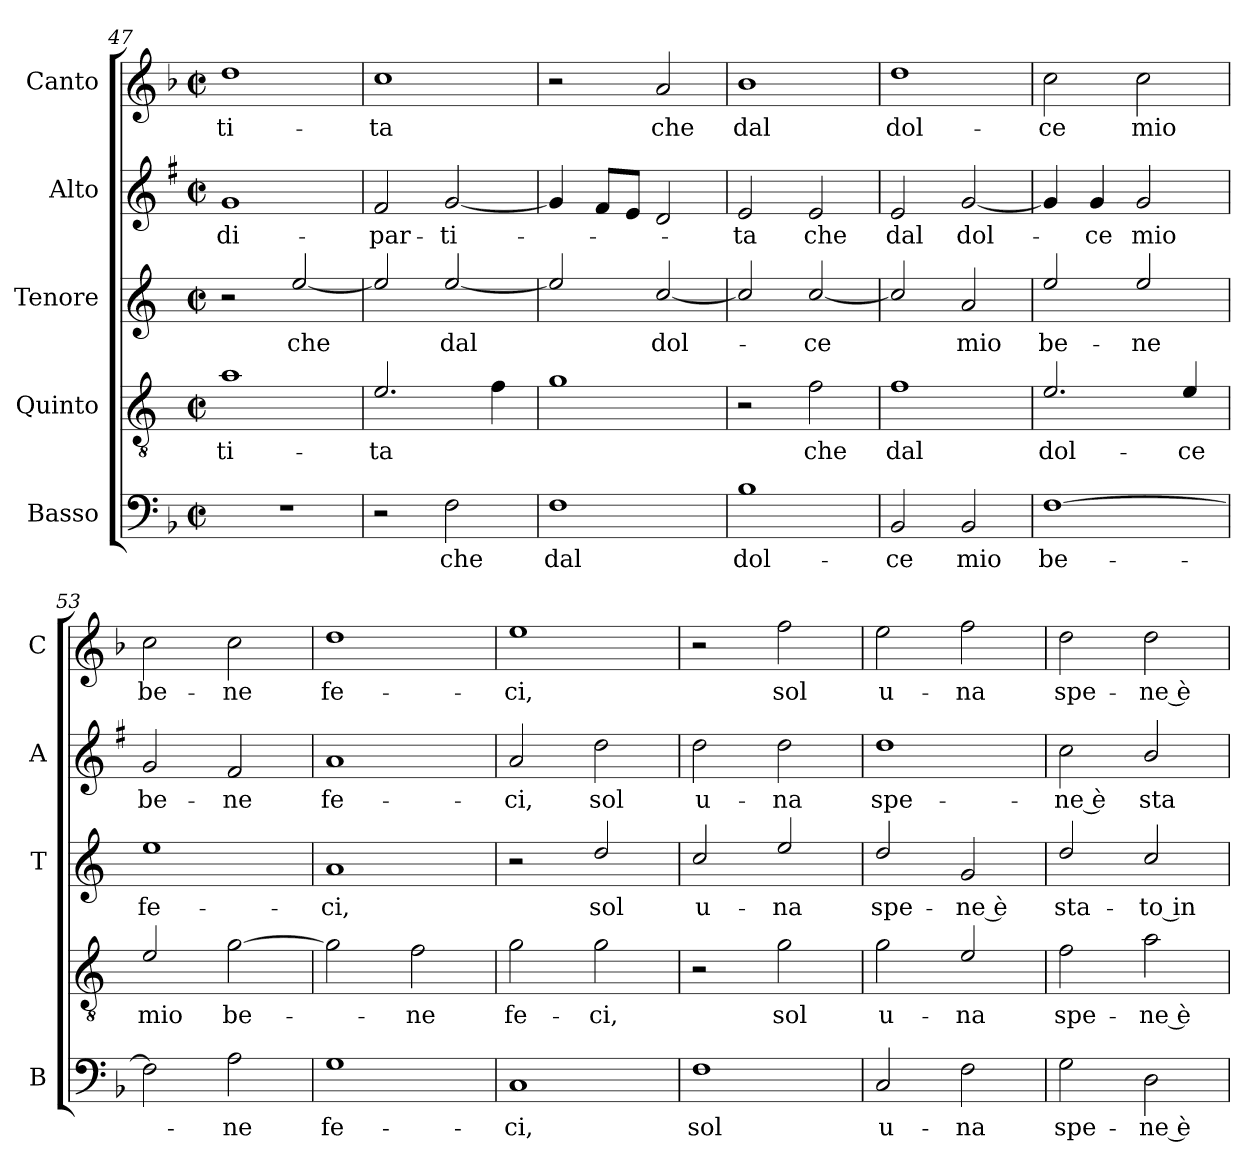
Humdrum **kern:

**kern	**text	**kern	**text	**kern	**text	**kern	**text	**kern	**text
*part5	*part5	*part4	*part4	*part3	*part3	*part2	*part2	*part1	*part1
*staff5	*staff5	*staff4	*staff4	*staff3	*staff3	*staff2	*staff2	*staff1	*staff1
*I"Basso	*	*I"Quinto	*	*I"Tenore	*	*I"Alto	*	*I"Canto	*
*I'B	*	*	*	*I'T	*	*I'A	*	*I'C	*
*clefF4	*	*clefGv2	*	*clefG2	*	*clefG2	*	*clefG2	*
*	*	*ITrd4c7	*	*ITrd4c7	*	*ITrd1c2	*	*	*
*k[b-]	*	*k[b-]	*	*k[b-]	*	*k[b-]	*	*k[b-]	*
*F:	*	*F:	*	*F:	*	*F:	*	*F:	*
*M2/2	*	*M2/2	*	*M2/2	*	*M2/2	*	*M2/2	*
*met(c|)	*	*met(c|)	*	*met(c|)	*	*met(c|)	*	*met(c|)	*
=47	=47	=47	=47	=47	=47	=47	=47	=47	=47
!	!	!	!LO:LY:b	!	!	!	!	!	!
!	!	!	!	!	!	!	!LO:LY:b	!	!
!	!	!	!	!	!	!	!	!	!LO:LY:b
1r	.	1d	-ti-	2r	.	1f	di-	1dd	-ti-
!	!	!	!	!	!LO:LY:b	!	!	!	!
.	.	.	.	[2a/	che	.	.	.	.
=48	=48	=48	=48	=48	=48	=48	=48	=48	=48
!	!	!	!LO:LY:b	!	!	!	!	!	!
!	!	!	!	!	!	!	!LO:LY:b	!	!
!	!	!	!	!	!	!	!	!	!LO:LY:b
2r	.	2.A/	-ta	2a/]	.	2e/	-par-	1cc	-ta
!	!LO:LY:b	!	!	!	!	!	!	!	!
!	!	!	!	!	!LO:LY:b	!	!	!	!
!	!	!	!	!	!	!	!LO:LY:b	!	!
2F\	che	.	.	[2a/	dal	[2f/	-ti-	.	.
.	.	4B-\	.	.	.	.	.	.	.
=49	=49	=49	=49	=49	=49	=49	=49	=49	=49
!	!LO:LY:b	!	!	!	!	!	!	!	!
1F	dal	1c	.	2a/]	.	4f/]	.	2r	.
.	.	.	.	.	.	8e/L	.	.	.
.	.	.	.	.	.	8d/J	.	.	.
!	!	!	!	!	!LO:LY:b	!	!	!	!
!	!	!	!	!	!	!	!	!	!LO:LY:b
.	.	.	.	[2f/	dol-	2c/	.	2a/	che
=50	=50	=50	=50	=50	=50	=50	=50	=50	=50
!	!LO:LY:b	!	!	!	!	!	!	!	!
!	!	!	!	!	!	!	!LO:LY:b	!	!
!	!	!	!	!	!	!	!	!	!LO:LY:b
1B-	dol-	2r	.	2f/]	.	2d/	-ta	1b-	dal
!	!	!	!LO:LY:b	!	!	!	!	!	!
!	!	!	!	!	!LO:LY:b	!	!	!	!
!	!	!	!	!	!	!	!LO:LY:b	!	!
.	.	2B-\	che	[2f/	-ce	2d/	che	.	.
=51	=51	=51	=51	=51	=51	=51	=51	=51	=51
!	!LO:LY:b	!	!	!	!	!	!	!	!
!	!	!	!LO:LY:b	!	!	!	!	!	!
!	!	!	!	!	!	!	!LO:LY:b	!	!
!	!	!	!	!	!	!	!	!	!LO:LY:b
2BB-/	-ce	1B-	dal	2f/]	.	2d/	dal	1dd	dol-
!	!LO:LY:b	!	!	!	!	!	!	!	!
!	!	!	!	!	!LO:LY:b	!	!	!	!
!	!	!	!	!	!	!	!LO:LY:b	!	!
2BB-/	mio	.	.	2d/	mio	[2f/	dol-	.	.
=52	=52	=52	=52	=52	=52	=52	=52	=52	=52
!	!LO:LY:b	!	!	!	!	!	!	!	!
!	!	!	!LO:LY:b	!	!	!	!	!	!
!	!	!	!	!	!LO:LY:b	!	!	!	!
!	!	!	!	!	!	!	!	!	!LO:LY:b
[1F	be-	2.A/	dol-	2a/	be-	4f/]	.	2cc\	-ce
!	!	!	!	!	!	!	!LO:LY:b	!	!
.	.	.	.	.	.	4f/	-ce	.	.
!	!	!	!	!	!LO:LY:b	!	!	!	!
!	!	!	!	!	!	!	!LO:LY:b	!	!
!	!	!	!	!	!	!	!	!	!LO:LY:b
.	.	.	.	2a/	-ne	2f/	mio	2cc\	mio
!	!	!	!LO:LY:b	!	!	!	!	!	!
.	.	4A/	-ce	.	.	.	.	.	.
!!LO:LB:g=z
=53	=53	=53	=53	=53	=53	=53	=53	=53	=53
!	!	!	!LO:LY:b	!	!	!	!	!	!
!	!	!	!	!	!LO:LY:b	!	!	!	!
!	!	!	!	!	!	!	!LO:LY:b	!	!
!	!	!	!	!	!	!	!	!	!LO:LY:b
2F\]	.	2A/	mio	1a	fe-	2f/	be-	2cc\	be-
!	!LO:LY:b	!	!	!	!	!	!	!	!
!	!	!	!LO:LY:b	!	!	!	!	!	!
!	!	!	!	!	!	!	!LO:LY:b	!	!
!	!	!	!	!	!	!	!	!	!LO:LY:b
2A\	-ne	[2c\	be-	.	.	2e/	-ne	2cc\	-ne
=54	=54	=54	=54	=54	=54	=54	=54	=54	=54
!	!LO:LY:b	!	!	!	!	!	!	!	!
!	!	!	!	!	!LO:LY:b	!	!	!	!
!	!	!	!	!	!	!	!LO:LY:b	!	!
!	!	!	!	!	!	!	!	!	!LO:LY:b
1G	fe-	2c\]	.	1d	-ci,	1g	fe-	1dd	fe-
!	!	!	!LO:LY:b	!	!	!	!	!	!
.	.	2B-\	-ne	.	.	.	.	.	.
=55	=55	=55	=55	=55	=55	=55	=55	=55	=55
!	!LO:LY:b	!	!	!	!	!	!	!	!
!	!	!	!LO:LY:b	!	!	!	!	!	!
!	!	!	!	!	!	!	!LO:LY:b	!	!
!	!	!	!	!	!	!	!	!	!LO:LY:b
1C	-ci,	2c\	fe-	2r	.	2g/	-ci,	1ee	-ci,
!	!	!	!LO:LY:b	!	!	!	!	!	!
!	!	!	!	!	!LO:LY:b	!	!	!	!
!	!	!	!	!	!	!	!LO:LY:b	!	!
.	.	2c\	-ci,	2g/	sol	2cc\	sol	.	.
=56	=56	=56	=56	=56	=56	=56	=56	=56	=56
!	!LO:LY:b	!	!	!	!	!	!	!	!
!	!	!	!	!	!LO:LY:b	!	!	!	!
!	!	!	!	!	!	!	!LO:LY:b	!	!
1F	sol	2r	.	2f/	u-	2cc\	u-	2r	.
!	!	!	!LO:LY:b	!	!	!	!	!	!
!	!	!	!	!	!LO:LY:b	!	!	!	!
!	!	!	!	!	!	!	!LO:LY:b	!	!
!	!	!	!	!	!	!	!	!	!LO:LY:b
.	.	2c\	sol	2a/	-na	2cc\	-na	2ff\	sol
=57	=57	=57	=57	=57	=57	=57	=57	=57	=57
!	!LO:LY:b	!	!	!	!	!	!	!	!
!	!	!	!LO:LY:b	!	!	!	!	!	!
!	!	!	!	!	!LO:LY:b	!	!	!	!
!	!	!	!	!	!	!	!LO:LY:b	!	!
!	!	!	!	!	!	!	!	!	!LO:LY:b
2C/	u-	2c\	u-	2g/	spe-	1cc	spe-	2ee\	u-
!	!LO:LY:b	!	!	!	!	!	!	!	!
!	!	!	!LO:LY:b	!	!	!	!	!	!
!	!	!	!	!	!LO:LY:b	!	!	!	!
!	!	!	!	!	!	!	!	!	!LO:LY:b
2F\	-na	2A/	-na	2c/	-ne è	.	.	2ff\	-na
=58	=58	=58	=58	=58	=58	=58	=58	=58	=58
!	!LO:LY:b	!	!	!	!	!	!	!	!
!	!	!	!LO:LY:b	!	!	!	!	!	!
!	!	!	!	!	!LO:LY:b	!	!	!	!
!	!	!	!	!	!	!	!LO:LY:b	!	!
!	!	!	!	!	!	!	!	!	!LO:LY:b
2G\	spe-	2B-\	spe-	2g/	sta-	2b-\	-ne è	2dd\	spe-
!	!LO:LY:b	!	!	!	!	!	!	!	!
!	!	!	!LO:LY:b	!	!	!	!	!	!
!	!	!	!	!	!LO:LY:b	!	!	!	!
!	!	!	!	!	!	!	!LO:LY:b	!	!
!	!	!	!	!	!	!	!	!	!LO:LY:b
2D\	-ne è	2d\	-ne è	2f/	-to in-	2a/	sta-	2dd\	-ne è
=	=	=	=	=	=	=	=	=	=
*-	*-	*-	*-	*-	*-	*-	*-	*-	*-
